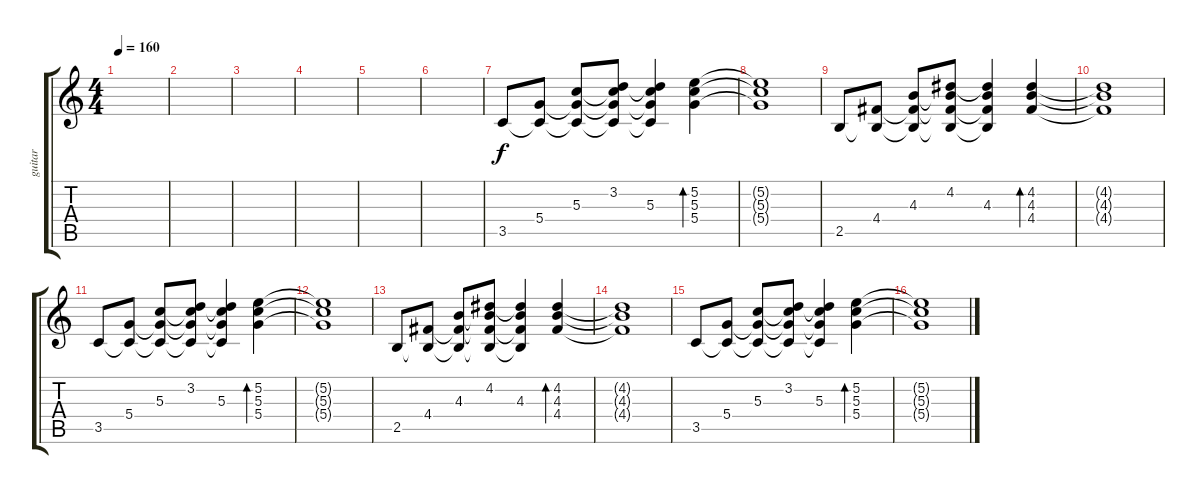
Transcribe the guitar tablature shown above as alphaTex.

\track ("guitar" "guitar") {instrument acousticguitarnylon}
\staff {score tabs}
\tuning (E4 B3 G3 D3 A2 E2) {hide}
\ts (4 4)
\tempo 160
\clef g2
\ks c
|
|
|
|
|
|
3.5.8 (5.4 3.5{t}).8 (5.3 5.4{t} 3.5{t}).8 (3.2 5.3{t} 5.4{t} 3.5{t}).8 (3.2{t} 5.3 5.4{t} 3.5{t}).4 (5.2 5.3 5.4).4{bd 120} |
(5.2{t} 5.3{t} 5.4{t}).1 |
2.5.8 (4.4 2.5{t}).8 (4.3 4.4{t} 2.5{t}).8 (4.2 4.3{t} 4.4{t} 2.5{t}).8 (4.2{t} 4.3 4.4{t} 2.5{t}).4 (4.2 4.3 4.4).4{bd 120} |
(4.2{t} 4.3{t} 4.4{t}).1 |
3.5.8 (5.4 3.5{t}).8 (5.3 5.4{t} 3.5{t}).8 (3.2 5.3{t} 5.4{t} 3.5{t}).8 (3.2{t} 5.3 5.4{t} 3.5{t}).4 (5.2 5.3 5.4).4{bd 120} |
(5.2{t} 5.3{t} 5.4{t}).1 |
2.5.8 (4.4 2.5{t}).8 (4.3 4.4{t} 2.5{t}).8 (4.2 4.3{t} 4.4{t} 2.5{t}).8 (4.2{t} 4.3 4.4{t} 2.5{t}).4 (4.2 4.3 4.4).4{bd 120} |
(4.2{t} 4.3{t} 4.4{t}).1 |
3.5.8 (5.4 3.5{t}).8 (5.3 5.4{t} 3.5{t}).8 (3.2 5.3{t} 5.4{t} 3.5{t}).8 (3.2{t} 5.3 5.4{t} 3.5{t}).4 (5.2 5.3 5.4).4{bd 120} |
(5.2{t} 5.3{t} 5.4{t}).1
